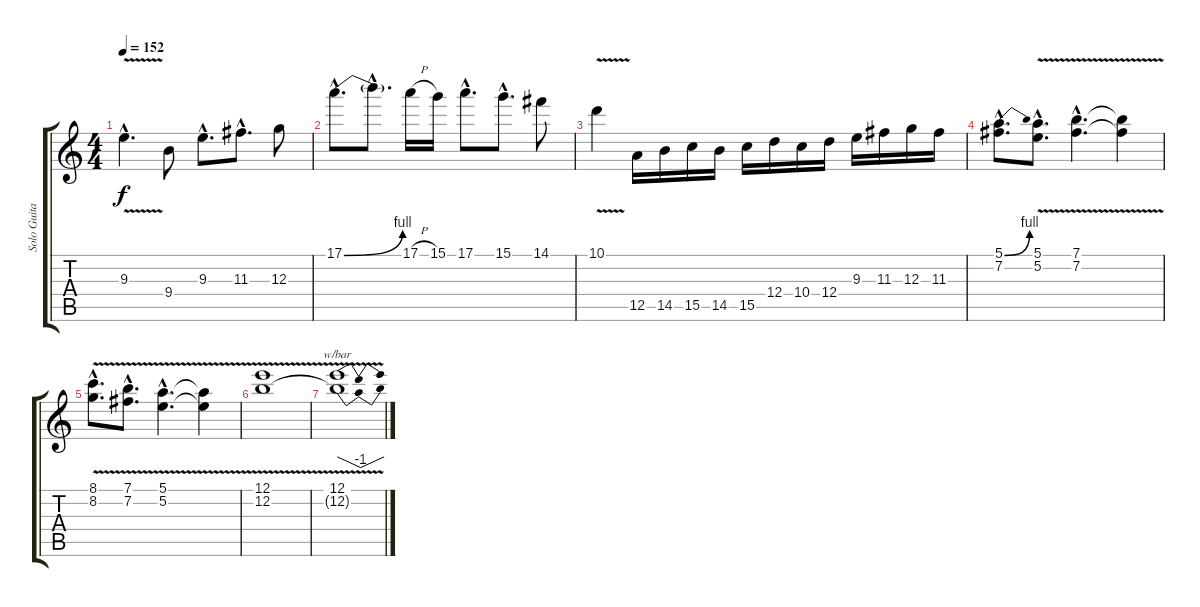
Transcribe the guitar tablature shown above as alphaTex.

\track ("Solo Guitar" "Solo Guita") {instrument distortionguitar}
\staff {score tabs}
\tuning (E4 B3 G3 D3 A2 E2) {hide}
\ts (4 4)
\tempo 152
\clef g2
\ks c
9.3{v hac}.4{d dy f} 9.4.8 9.3{hac}.8{d} 11.3{hac}.8{d} 12.3.8 |
17.1{be (bend 0 0 60 4) hac}.8{d} 17.1{hac t}.8{d} 17.1{h}.16 15.1.16 17.1{hac}.8{d} 15.1{hac}.8{d} 14.1.8 |
10.1{v}.4 12.5.16 14.5.16 15.5.16 14.5.16 15.5.16 12.4.16 10.4.16 12.4.16 9.3.16 11.3.16 12.3.16 11.3.16 |
(5.1{be (bend 0 0 60 4) hac} 7.2{hac}).8{d} (5.1{v hac} 5.2{v hac}).8{d} (7.1{v hac} 7.2{v hac}).4{d} (7.1{t} 7.2{t}).4 |
(8.1{v hac} 8.2{v hac}).8{d} (7.1{v hac} 7.2{v hac}).8{d} (5.1{v hac} 5.2{v hac}).4{d} (5.1{t} 5.2{t}).4 |
(12.1{v} 12.2{v}).1 |
(12.1 12.2{t}).1{tbe (dip default 0 0 30 -4 60 0) volume 13}
